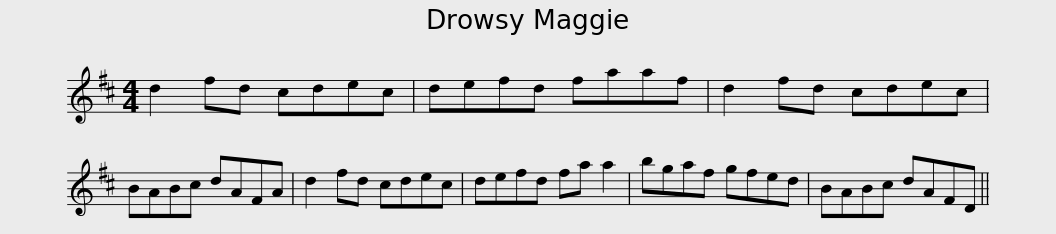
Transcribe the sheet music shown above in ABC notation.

X:1
L:1/8
M:4/4
I:linebreak $
K:D
V:1 treble
V:1
 d2 fd cdec | defd faaf | d2 fd cdec | BABc dAFA | d2 fd cdec | %5
 defd fa a2 |$ bgaf gfed | BABc dAFD || %8
